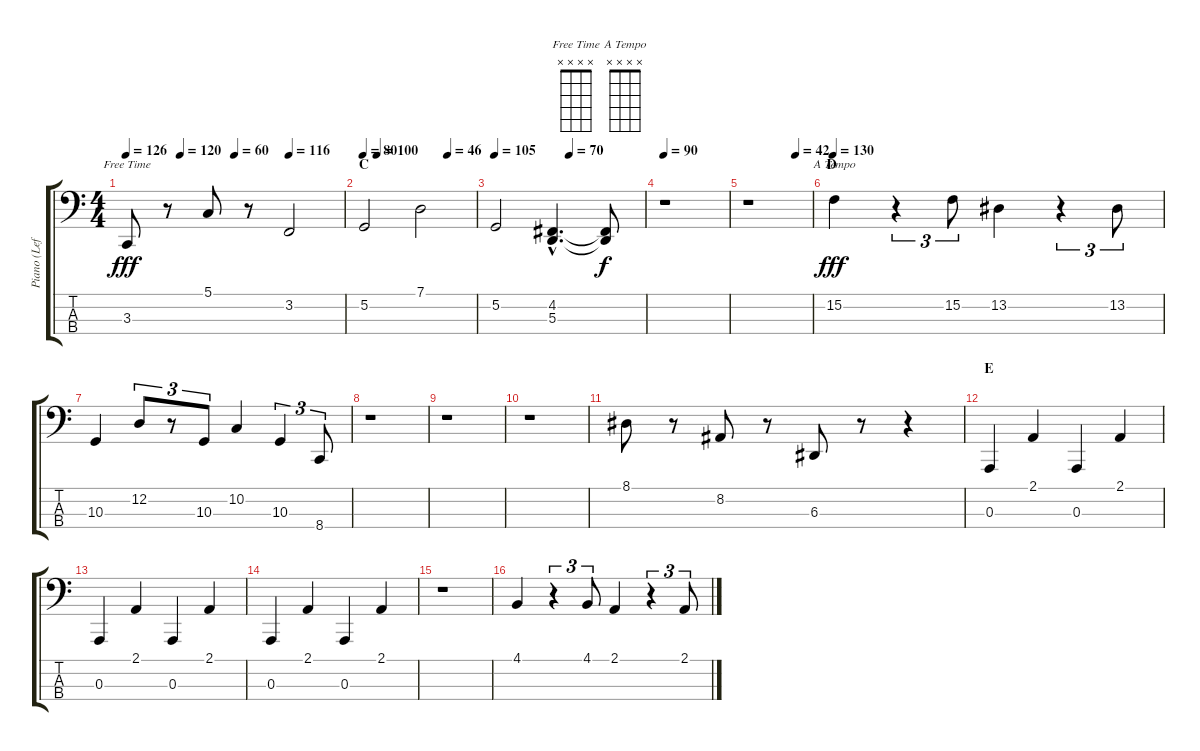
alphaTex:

\track ("Piano (Left Hand)" "Piano (Lef") {instrument acousticgrandpiano}
\staff {score tabs}
\tuning (G2 D2 A1 E1) {hide}
\chord ("Free Time" x x x x) {firstfret 0}
\chord ("A Tempo" x x x x) {firstfret 0}
\ts (4 4)
\tempo 126
\tempo (120 0.25)
\tempo (60 0.5)
\tempo (116 0.75)
\clef f4
\ks c
3.3.8{ch "Free Time" dy fff} r.8 5.1.8 r.8 3.2.2 |
\section ("" "C")
\tempo 80
\tempo (100 0.125)
\tempo (46 0.75)
5.2.2 7.1.2 |
\tempo 105
\tempo (70 0.5)
5.2.2 (4.2{hac} 5.3{hac}).4{d} (4.2{t} 5.3{t}).8{dy f} |
\tempo 90
r.1 |
\tempo (42 0.75)
r.1 |
\section ("" "D")
\tempo 130
15.2.4{ch "A Tempo" dy fff} r.4{tu (3 2)} 15.2.8{tu (3 2)} 13.2.4 r.4{tu (3 2)} 13.2.8{tu (3 2)} |
10.3.4 12.2.8{tu (3 2)} r.8{tu (3 2)} 10.3.8{tu (3 2)} 10.2.4 10.3.4{tu (3 2)} 8.4.8{tu (3 2)} |
r.1 |
r.1 |
r.1 |
8.1.8 r.8 8.2.8 r.8 6.3.8 r.8 r.4 |
\section ("" "E")
0.3.4 2.1.4 0.3.4 2.1.4 |
0.3.4 2.1.4 0.3.4 2.1.4 |
0.3.4 2.1.4 0.3.4 2.1.4 |
r.1 |
4.1.4 r.4{tu (3 2)} 4.1.8{tu (3 2)} 2.1.4 r.4{tu (3 2)} 2.1.8{tu (3 2)}
